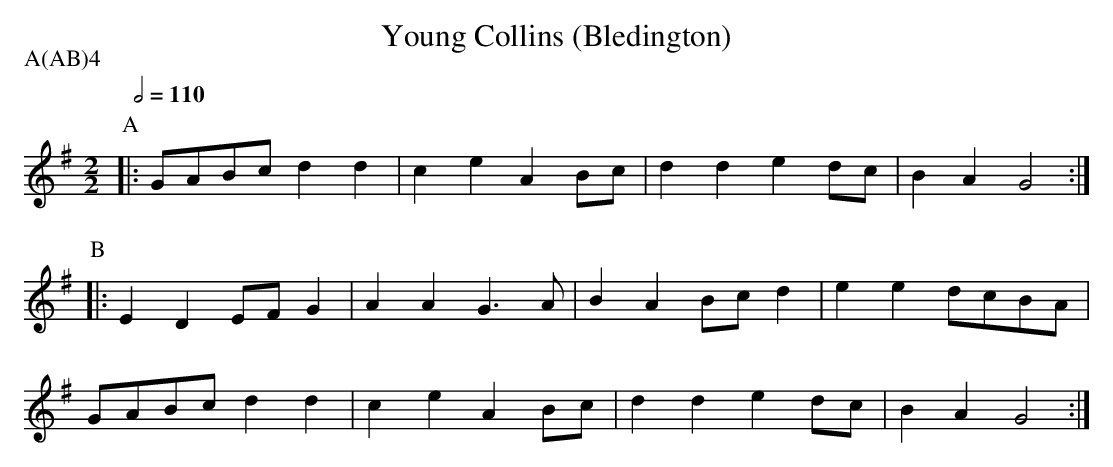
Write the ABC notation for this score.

X:1
T:Young Collins (Bledington)
L:1/8
M:2/2
P:A(AB)4
Q:1/2=110
K:G
P:A
|:GABc d2d2|c2e2 A2Bc|d2d2 e2dc|B2A2 G4:|
P:B
|:E2D2 EFG2|A2A2 G3 A|B2A2 Bcd2|e2e2 dcBA |
GABc d2d2|c2e2 A2Bc|d2d2 e2dc|B2A2 G4:|
